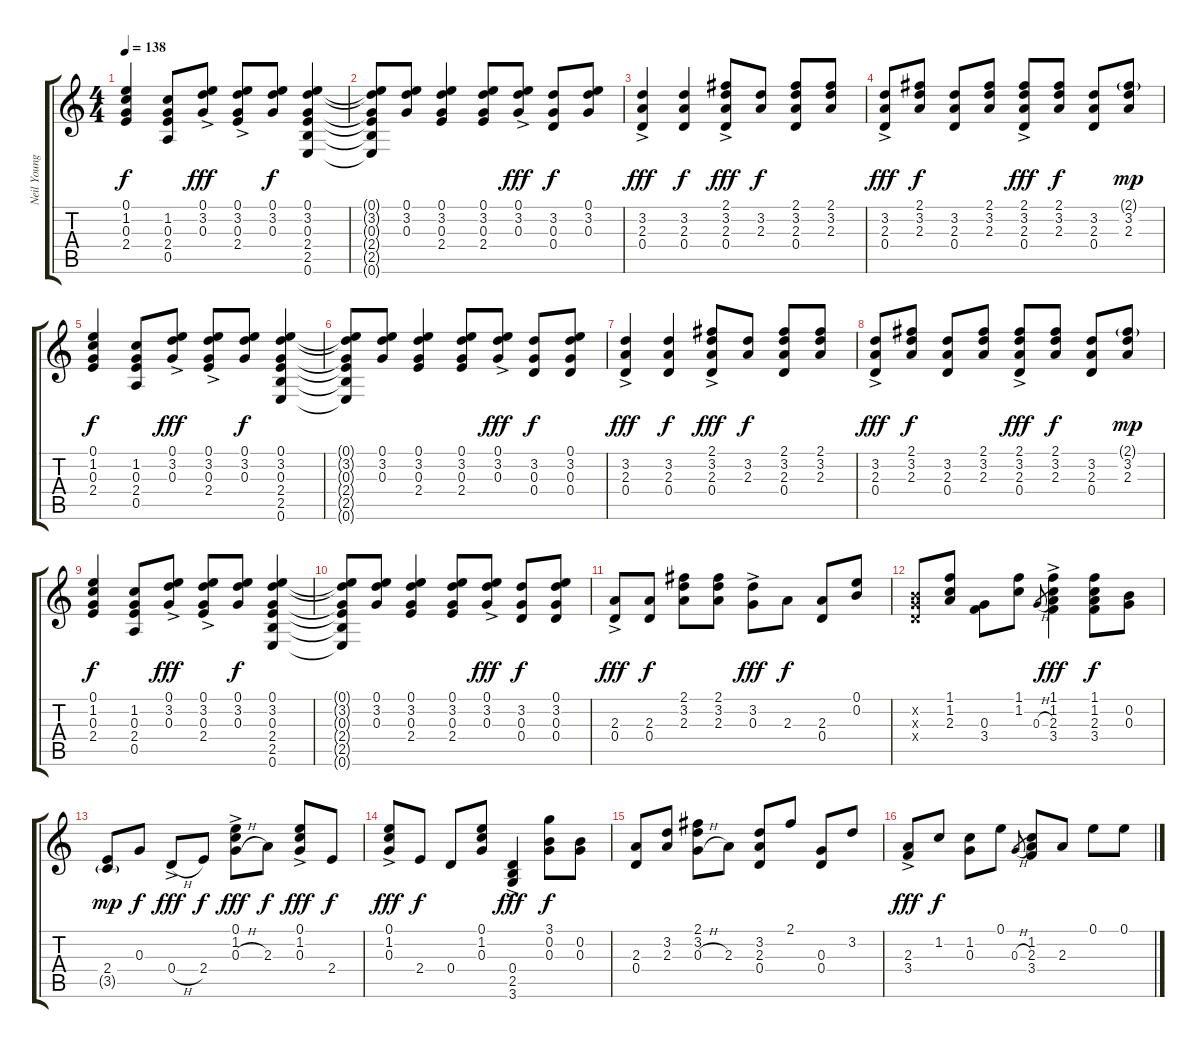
\track ("Neil Young Acoustic" "Neil Young") {instrument acousticguitarsteel}
\staff {score tabs}
\tuning (E4 B3 G3 D3 A2 E2) {hide}
\ts (4 4)
\tempo 138
\clef g2
\ks c
(0.1 1.2 0.3 2.4).4{dy f} (1.2 0.3 2.4 0.5).8 (0.1{ac} 3.2{ac} 0.3{ac}).8{dy fff} (0.1{ac} 3.2{ac} 0.3{ac} 2.4{ac}).8 (0.1 3.2 0.3).8{dy f} (0.1 3.2 0.3 2.4 2.5 0.6).4 |
(0.1{t} 3.2{t} 0.3{t} 2.4{t} 2.5{t} 0.6{t}).8 (0.1 3.2 0.3).8 (0.1 3.2 0.3 2.4).4 (0.1 3.2 0.3 2.4).8 (0.1{ac} 3.2{ac} 0.3{ac}).8{dy fff} (3.2 0.3 0.4).8{dy f} (0.1 3.2 0.3).8 |
(3.2{ac} 2.3{ac} 0.4{ac}).4{dy fff} (3.2 2.3 0.4).4{dy f} (2.1{ac} 3.2{ac} 2.3{ac} 0.4{ac}).8{dy fff} (3.2 2.3).8{dy f} (2.1 3.2 2.3 0.4).8 (2.1 3.2 2.3).8 |
(3.2{ac} 2.3{ac} 0.4{ac}).8{dy fff} (2.1 3.2 2.3).8{dy f} (3.2 2.3 0.4).8 (2.1 3.2 2.3).8 (2.1{ac} 3.2{ac} 2.3{ac} 0.4{ac}).8{dy fff} (2.1 3.2 2.3).8{dy f} (3.2 2.3 0.4).8 (2.1{g} 3.2 2.3).8{dy mp} |
(0.1 1.2 0.3 2.4).4{dy f} (1.2 0.3 2.4 0.5).8 (0.1{ac} 3.2{ac} 0.3{ac}).8{dy fff} (0.1{ac} 3.2{ac} 0.3{ac} 2.4{ac}).8 (0.1 3.2 0.3).8{dy f} (0.1 3.2 0.3 2.4 2.5 0.6).4 |
(0.1{t} 3.2{t} 0.3{t} 2.4{t} 2.5{t} 0.6{t}).8 (0.1 3.2 0.3).8 (0.1 3.2 0.3 2.4).4 (0.1 3.2 0.3 2.4).8 (0.1{ac} 3.2{ac} 0.3{ac}).8{dy fff} (3.2 0.3 0.4).8{dy f} (0.1 3.2 0.3 0.4).8 |
(3.2{ac} 2.3{ac} 0.4{ac}).4{dy fff} (3.2 2.3 0.4).4{dy f} (2.1{ac} 3.2{ac} 2.3{ac} 0.4{ac}).8{dy fff} (3.2 2.3).8{dy f} (2.1 3.2 2.3 0.4).8 (2.1 3.2 2.3).8 |
(3.2{ac} 2.3{ac} 0.4{ac}).8{dy fff} (2.1 3.2 2.3).8{dy f} (3.2 2.3 0.4).8 (2.1 3.2 2.3).8 (2.1{ac} 3.2{ac} 2.3{ac} 0.4{ac}).8{dy fff} (2.1 3.2 2.3).8{dy f} (3.2 2.3 0.4).8 (2.1{g} 3.2 2.3).8{dy mp} |
(0.1 1.2 0.3 2.4).4{dy f} (1.2 0.3 2.4 0.5).8 (0.1{ac} 3.2{ac} 0.3{ac}).8{dy fff} (0.1{ac} 3.2{ac} 0.3{ac} 2.4{ac}).8 (0.1 3.2 0.3).8{dy f} (0.1 3.2 0.3 2.4 2.5 0.6).4 |
(0.1{t} 3.2{t} 0.3{t} 2.4{t} 2.5{t} 0.6{t}).8 (0.1 3.2 0.3).8 (0.1 3.2 0.3 2.4).4 (0.1 3.2 0.3 2.4).8 (0.1{ac} 3.2{ac} 0.3{ac}).8{dy fff} (3.2 0.3 0.4).8{dy f} (0.1 3.2 0.3 0.4).8 |
(2.3{ac} 0.4{ac}).8{dy fff} (2.3 0.4).8{dy f} (2.1 3.2 2.3).8 (2.1 3.2 2.3).8 (3.2{ac} 0.3{ac}).8{dy fff} 2.3.8{dy f} (2.3 0.4).8 (0.1 0.2).8 |
(0.2{x} 0.3{x} 0.4{x}).8 (1.1 1.2 2.3).8 (0.3 3.4).8 (1.1 1.2).8 0.3{h}.8{gr} (1.1{ac} 1.2{ac} 2.3{ac} 3.4{ac}).4{dy fff} (1.1 1.2 2.3 3.4).8{dy f} (0.2 0.3).8 |
(2.4 3.5{g}).8{dy mp} 0.3.8{dy f} 0.4{h ac}.8{dy fff} 2.4.8{dy f} (0.1{ac} 1.2{ac} 0.3{h ac}).8{dy fff} 2.3.8{dy f} (0.1{ac} 1.2{ac} 0.3{ac}).8{dy fff} 2.4.8{dy f} |
(0.1{ac} 1.2{ac} 0.3{ac}).8{dy fff} 2.4.8{dy f} 0.4.8 (0.1 1.2 0.3).8 (0.4{ac} 2.5{ac} 3.6{ac}).4{dy fff} (3.1 0.2 0.3).8{dy f} (0.2 0.3).8 |
(2.3 0.4).8 (3.2 2.3).8 (2.1 3.2 0.3{h}).8 2.3.8 (3.2 2.3 0.4).8 2.1.8 (0.3 0.4).8 3.2.8 |
(2.3{ac} 3.4{ac}).8{dy fff} 1.2.8{dy f} (1.2 0.3).8 0.1.8 0.3{h}.8{gr} (1.2 2.3 3.4).8 2.3.8 0.1.8 0.1.8
